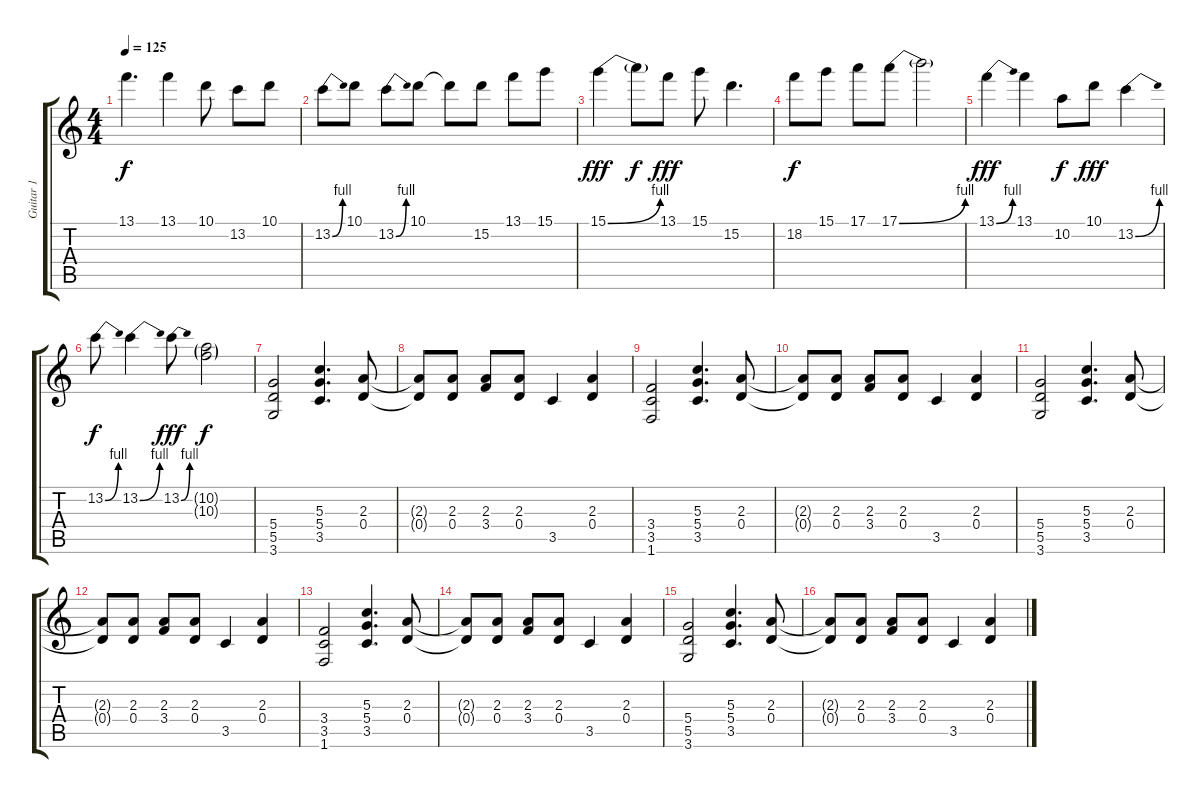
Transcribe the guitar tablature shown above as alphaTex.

\track ("Guitar 1" "Guitar 1") {instrument distortionguitar}
\staff {score tabs}
\tuning (E4 B3 G3 D3 A2 E2) {hide}
\ts (4 4)
\tempo 125
\clef g2
\ks c
13.1{t}.4{d dy f} 13.1.4 10.1.8 13.2.8 10.1.8 |
13.2{be (bend 0 0 60 4)}.8 10.1.8 13.2{be (bend 0 0 60 4)}.8 10.1.8 10.1{t}.8 15.2.8 13.1.8 15.1.8 |
15.1{be (bend 0 0 60 4)}.4{dy fff} 15.1{t}.8{dy f} 13.1.8{dy fff} 15.1.8 15.2.4{d} |
18.2.8{dy f} 15.1.8 17.1.8 17.1{be (bend 0 0 60 4)}.8 17.1{t}.2 |
13.1{be (bend 0 0 60 4)}.4{dy fff} 13.1.4 10.2.8{dy f} 10.1.8{dy fff} 13.2{be (bend 0 0 60 4)}.4 |
13.2{be (bend 0 0 60 4)}.8{dy f} 13.2{be (bend 0 0 60 4)}.4 13.2{be (bend 0 0 60 4)}.8{dy fff} (10.2{g} 10.3{g}).2{dy f} |
(5.4 5.5 3.6).2 (5.3 5.4 3.5).4{d} (2.3 0.4).8 |
(2.3{t} 0.4{t}).8 (2.3 0.4).8 (2.3 3.4).8 (2.3 0.4).8 3.5.4 (2.3 0.4).4 |
(3.4 3.5 1.6).2 (5.3 5.4 3.5).4{d} (2.3 0.4).8 |
(2.3{t} 0.4{t}).8 (2.3 0.4).8 (2.3 3.4).8 (2.3 0.4).8 3.5.4 (2.3 0.4).4 |
(5.4 5.5 3.6).2 (5.3 5.4 3.5).4{d} (2.3 0.4).8 |
(2.3{t} 0.4{t}).8 (2.3 0.4).8 (2.3 3.4).8 (2.3 0.4).8 3.5.4 (2.3 0.4).4 |
(3.4 3.5 1.6).2 (5.3 5.4 3.5).4{d} (2.3 0.4).8 |
(2.3{t} 0.4{t}).8 (2.3 0.4).8 (2.3 3.4).8 (2.3 0.4).8 3.5.4 (2.3 0.4).4 |
(5.4 5.5 3.6).2 (5.3 5.4 3.5).4{d} (2.3 0.4).8 |
(2.3{t} 0.4{t}).8 (2.3 0.4).8 (2.3 3.4).8 (2.3 0.4).8 3.5.4 (2.3 0.4).4
